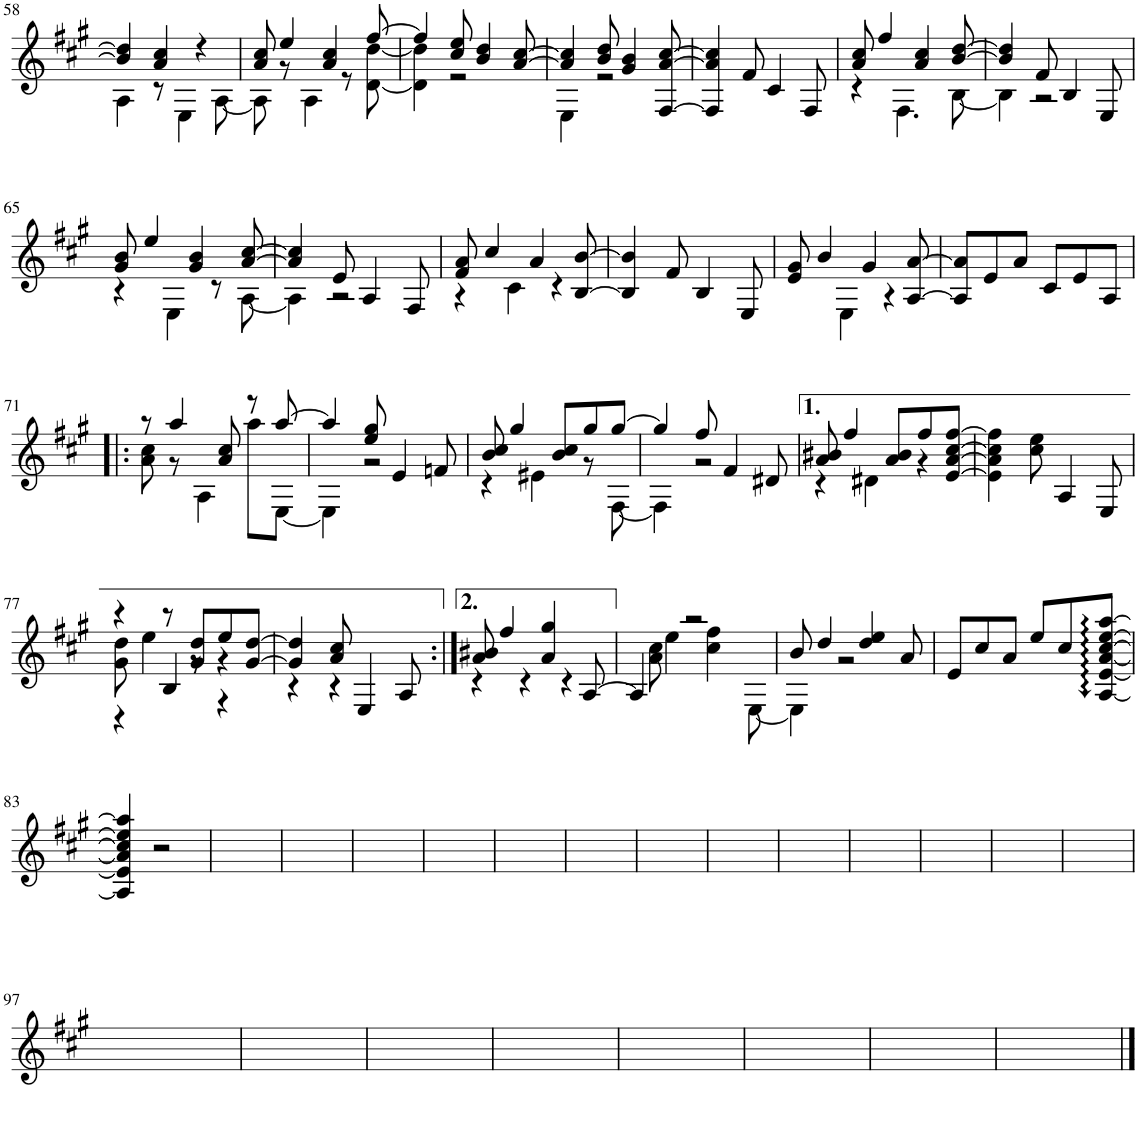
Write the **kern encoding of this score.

**kern
*part1
*staff1
*I"Piano
*I'Pno.
!!LO:PB:g=z
*clefG2
*k[f#c#g#]
*M6/8
=58
*^
4b/] 4dd/]	4A\
4a/ 4cc#/	8r
.	4E\
4r	.
.	[8A\
=59	=59
8a/ 8cc#/	8A\]
4ee/	8r
.	4A\
4a/ 4cc#/	.
.	8r
[8ff#/	[8d\ [8dd\
=60	=60
4ff#/]	4d\] 4dd\]
8cc#/ 8ee/	2r
4b/ 4dd/	.
[8a/ [8cc#/	.
=61	=61
4a/] 4cc#/]	4E\
8b/ 8dd/	2r
4g#/ 4b/	.
[8F#/ [8a/ [8cc#/	.
=62	=62
4F#/] 4a/] 4cc#/]	8ryy
.	8ryy
8f#/	8ryy
4c#/	4ryy
8F#/	8ryy
=63	=63
8a/ 8cc#/	4r
4ff#/	.
.	4.F#\
4a/ 4cc#/	.
[8b/ [8dd/	[8B\
=64	=64
4b/] 4dd/]	4B\]
8f#/	2r
4B/	.
8E/	.
!!LO:LB:g=z	!!
=65	=65
8g#/ 8b/	4r
4ee/	.
.	4E\
4g#/ 4b/	.
.	8r
[8a/ [8cc#/	[8A\
=66	=66
4a/] 4cc#/]	4A\]
8e/	2r
4A/	.
8F#/	.
=67	=67
8f#/ 8a/	4r
4cc#/	.
.	4c#\
4a/	.
.	4r
[8B/ [8b/	.
*v	*v
=68
4B/] 4b/]
8f#/
4B/
8E/
=69
*^
8e/ 8g#/	4ryy
4b/	.
.	4E\
4g#/	.
.	4r
[8A/ [8a/	.
=70	=70
8A/] 8a/]L	4.ryy
8e/	.
8a/J	.
8c#/L	8ryy
8e/	4ryy
8A/J	.
!!LO:LB:g=z	!!
=71!|:	=71!|:
8r	8a\ 8cc#\
4aa/	8r
.	4A\
8a/ 8cc#/	.
8r	8aa\L
[8aa/	[8E\J
=72	=72
4aa/]	4E\]
8ee/ 8gg#/	2r
4e/	.
8fn/	.
=73	=73
8b/ 8cc#/	4r
4gg#/	.
.	4e#X\
8b/ 8cc#/L	.
8gg#/	8r
[8gg#/J	[8F#\
=74	=74
4gg#/]	4F#\]
8ff#/	2r
4f#/	.
8d#X/	.
=75	=75
8a/ 8b#X/	4r
4ff#/	.
.	4d#X\
8a/ 8b#/L	.
8ff#/	4r
[8e/ [8a/ [8cc#/ [8ff#/J	.
*v	*v
=76
4e\] 4a\] 4cc#\] 4ff#\]
8cc#\ 8ee\
4A/
8E/
!!LO:LB:g=z
=77
*^
*	*^
4r	8g#\ 8dd\	4r
.	4ee\	.
8r	.	4B/
8g#/ 8dd/L	8r	.
8ee/	4r	4r
[8g#/ [8dd/J	.	.
*	*v	*v
=78	=78
4g#/] 4dd/]	4r
8a/ 8cc#/	4r
4E/	.
.	8ryy
8A/	8ryy
=79:|!	=79:|!
8a/ 8b#X/	4r
4ff#/	.
.	4r
4a/ 4gg#/	.
.	4r
[8A/	.
=80	=80
4A/]	8a\ 8cc#\
.	4ee\
2r	.
.	4cc#\ 4ff#\
.	[8E\
=81	=81
8b/	4E\]
4dd/	.
.	2r
4dd/ 4ee/	.
8a/	.
*v	*v
=82
8e/L
8cc#/
8a/J
8ee/L
8cc#/
[8A/: [8e/: [8a/: [8cc#/: [8ee/: [8aa/:J
!!LO:LB:g=z
=83
4A/] 4e/] 4a/] 4cc#/] 4ee/] 4aa/]
2r
=84
2.ryy
=85
2.ryy
=86
2.ryy
=87
2.ryy
=88
2.ryy
=89
2.ryy
=90
2.ryy
=91
2.ryy
=92
2.ryy
=93
2.ryy
=94
2.ryy
=95
2.ryy
=96
2.ryy
!!LO:LB:g=z
=97
2.ryy
=98
2.ryy
=99
2.ryy
=100
2.ryy
=101
2.ryy
=102
2.ryy
=103
2.ryy
=104
2.ryy
==
*-
